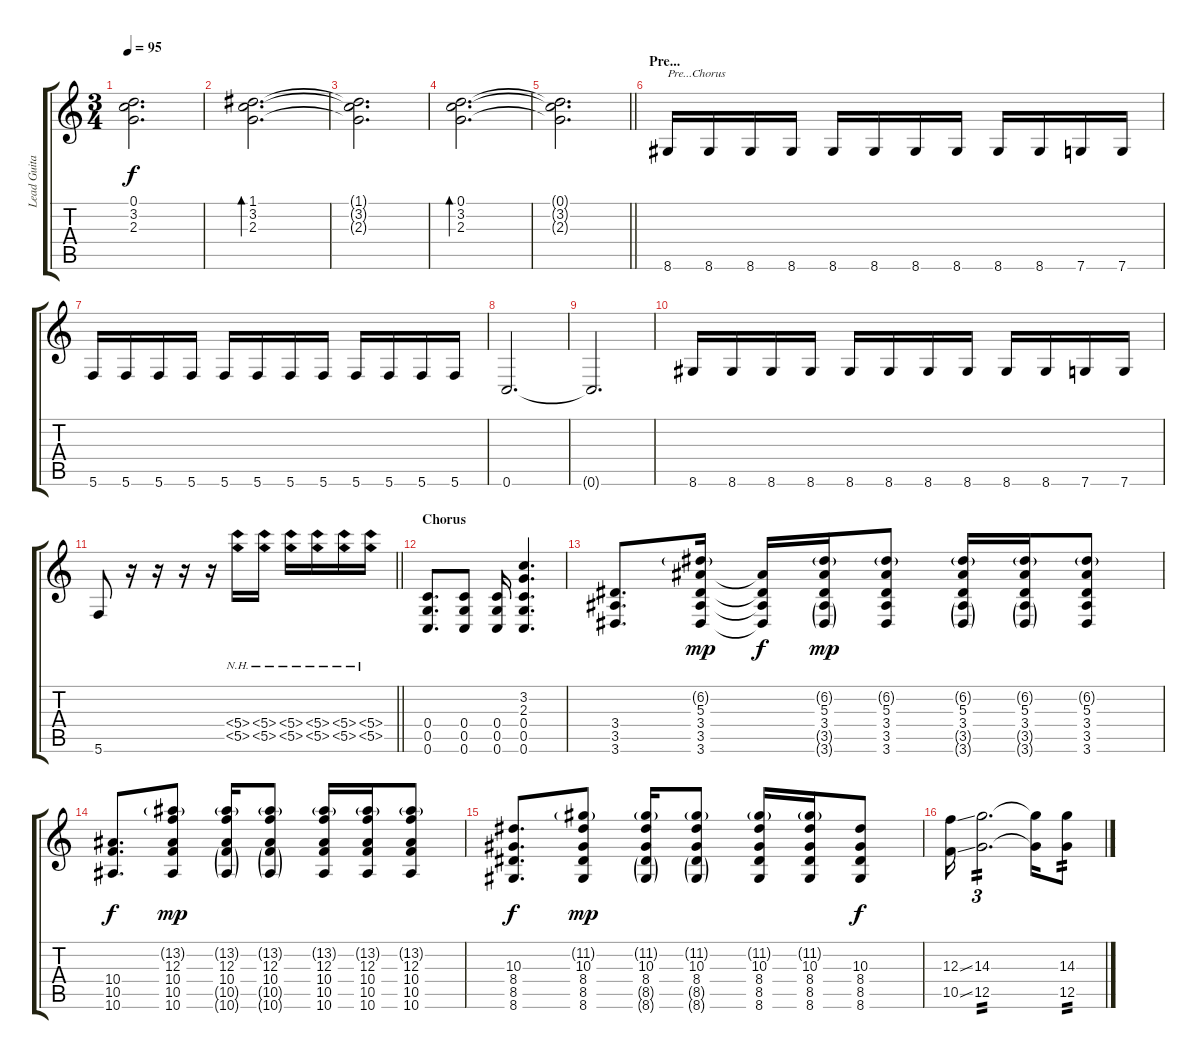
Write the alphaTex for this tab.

\track ("Lead Guitar" "Lead Guita") {instrument distortionguitar}
\staff {score tabs}
\tuning (D4 A3 F3 C3 G2 C2) {hide}
\ts (3 4)
\tempo 95
\clef g2
\ks c
(0.1{t} 3.2{t} 2.3{t}).2{d dy f} |
(1.1 3.2 2.3).2{d bd 60} |
(1.1{t} 3.2{t} 2.3{t}).2{d} |
(0.1 3.2 2.3).2{d bd 60} |
\barLineRight lightlight
(0.1{t} 3.2{t} 2.3{t}).2{d} |
\section ("" "Pre...")
8.6.16{txt "Pre...Chorus" volume 12} 8.6.16 8.6.16 8.6.16 8.6.16 8.6.16 8.6.16 8.6.16 8.6.16 8.6.16 7.6.16 7.6.16 |
5.6.16 5.6.16 5.6.16 5.6.16 5.6.16 5.6.16 5.6.16 5.6.16 5.6.16 5.6.16 5.6.16 5.6.16 |
0.6.2{d} |
0.6{t}.2{d} |
8.6.16 8.6.16 8.6.16 8.6.16 8.6.16 8.6.16 8.6.16 8.6.16 8.6.16 8.6.16 7.6.16 7.6.16 |
\barLineRight lightlight
5.6.8 r.16 r.16 r.16 r.16 (5.4{nh} 5.5{nh}).16{volume 16 balance 0 instrument distortionguitar} (5.4{nh} 5.5{nh}).16 (5.4{nh} 5.5{nh}).16 (5.4{nh} 5.5{nh}).16 (5.4{nh} 5.5{nh}).16{balance 16} (5.4{nh} 5.5{nh}).16 |
\section ("" "Chorus")
(0.4 0.5 0.6).8{d volume 16 balance 8} (0.4 0.5 0.6).8 (0.4 0.5 0.6).16 (3.2 2.3 0.4 0.5 0.6).4{d} |
(3.4 3.5 3.6).8{d} (6.2{g} 5.3 3.4 3.5 3.6).16{dy mp} (5.3{t} 3.4{t} 3.5{t} 3.6{t}).16{dy f} (6.2{g} 5.3 3.4 3.5{g} 3.6{g}).16{dy mp} (6.2{g} 5.3 3.4 3.5 3.6).8 (6.2{g} 5.3 3.4 3.5{g} 3.6{g}).16 (6.2{g} 5.3 3.4 3.5{g} 3.6{g}).16 (6.2{g} 5.3 3.4 3.5 3.6).8 |
(10.4 10.5 10.6).8{d dy f} (13.2{g} 12.3 10.4 10.5 10.6).8{dy mp} (13.2{g} 12.3 10.4 10.5{g} 10.6{g}).16 (13.2{g} 12.3 10.4 10.5{g} 10.6{g}).8 (13.2{g} 12.3 10.4 10.5 10.6).16 (13.2{g} 12.3 10.4 10.5 10.6).16 (13.2{g} 12.3 10.4 10.5 10.6).8 |
(10.3 8.4 8.5 8.6).8{d dy f} (11.2{g} 10.3 8.4 8.5 8.6).8{dy mp} (11.2{g} 10.3 8.4 8.5{g} 8.6{g}).16 (11.2{g} 10.3 8.4 8.5{g} 8.6{g}).8 (11.2{g} 10.3 8.4 8.5 8.6).16 (11.2{g} 10.3 8.4 8.5 8.6).16 (10.3 8.4 8.5 8.6).8{dy f} |
(12.3{ss} 10.5{ss}).16 (14.3 12.5).2{d tu (3 2) tp 2} (14.3{t} 12.5{t}).16 (14.3{ss} 12.5{ss}).8{tp 2}
